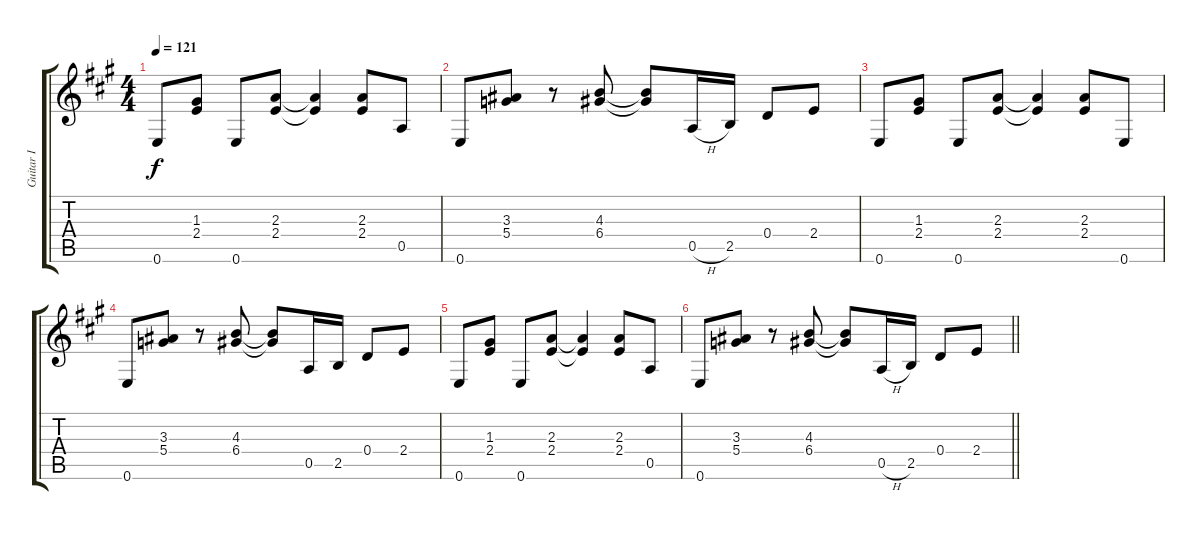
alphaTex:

\track ("Guitar I" "Guitar I") {instrument distortionguitar}
\staff {score tabs}
\tuning (E4 B3 G3 D3 A2 E2) {hide}
\ts (4 4)
\tempo 121
\clef g2
\ks a
0.6.8{dy f} (1.3 2.4).8 0.6.8 (2.3 2.4).8 (2.3{t} 2.4{t}).4 (2.3 2.4).8 0.5.8 |
0.6.8 (3.3 5.4).8 r.8 (4.3 6.4).8 (4.3{t} 6.4{t}).8 0.5{h}.16 2.5.16 0.4.8 2.4.8 |
0.6.8 (1.3 2.4).8 0.6.8 (2.3 2.4).8 (2.3{t} 2.4{t}).4 (2.3 2.4).8 0.6.8 |
0.6.8 (3.3 5.4).8 r.8 (4.3 6.4).8 (4.3{t} 6.4{t}).8 0.5.16 2.5.16 0.4.8 2.4.8 |
0.6.8 (1.3 2.4).8 0.6.8 (2.3 2.4).8 (2.3{t} 2.4{t}).4 (2.3 2.4).8 0.5.8 |
\barLineRight lightlight
0.6.8 (3.3 5.4).8 r.8 (4.3 6.4).8 (4.3{t} 6.4{t}).8 0.5{h}.16 2.5.16 0.4.8 2.4.8
